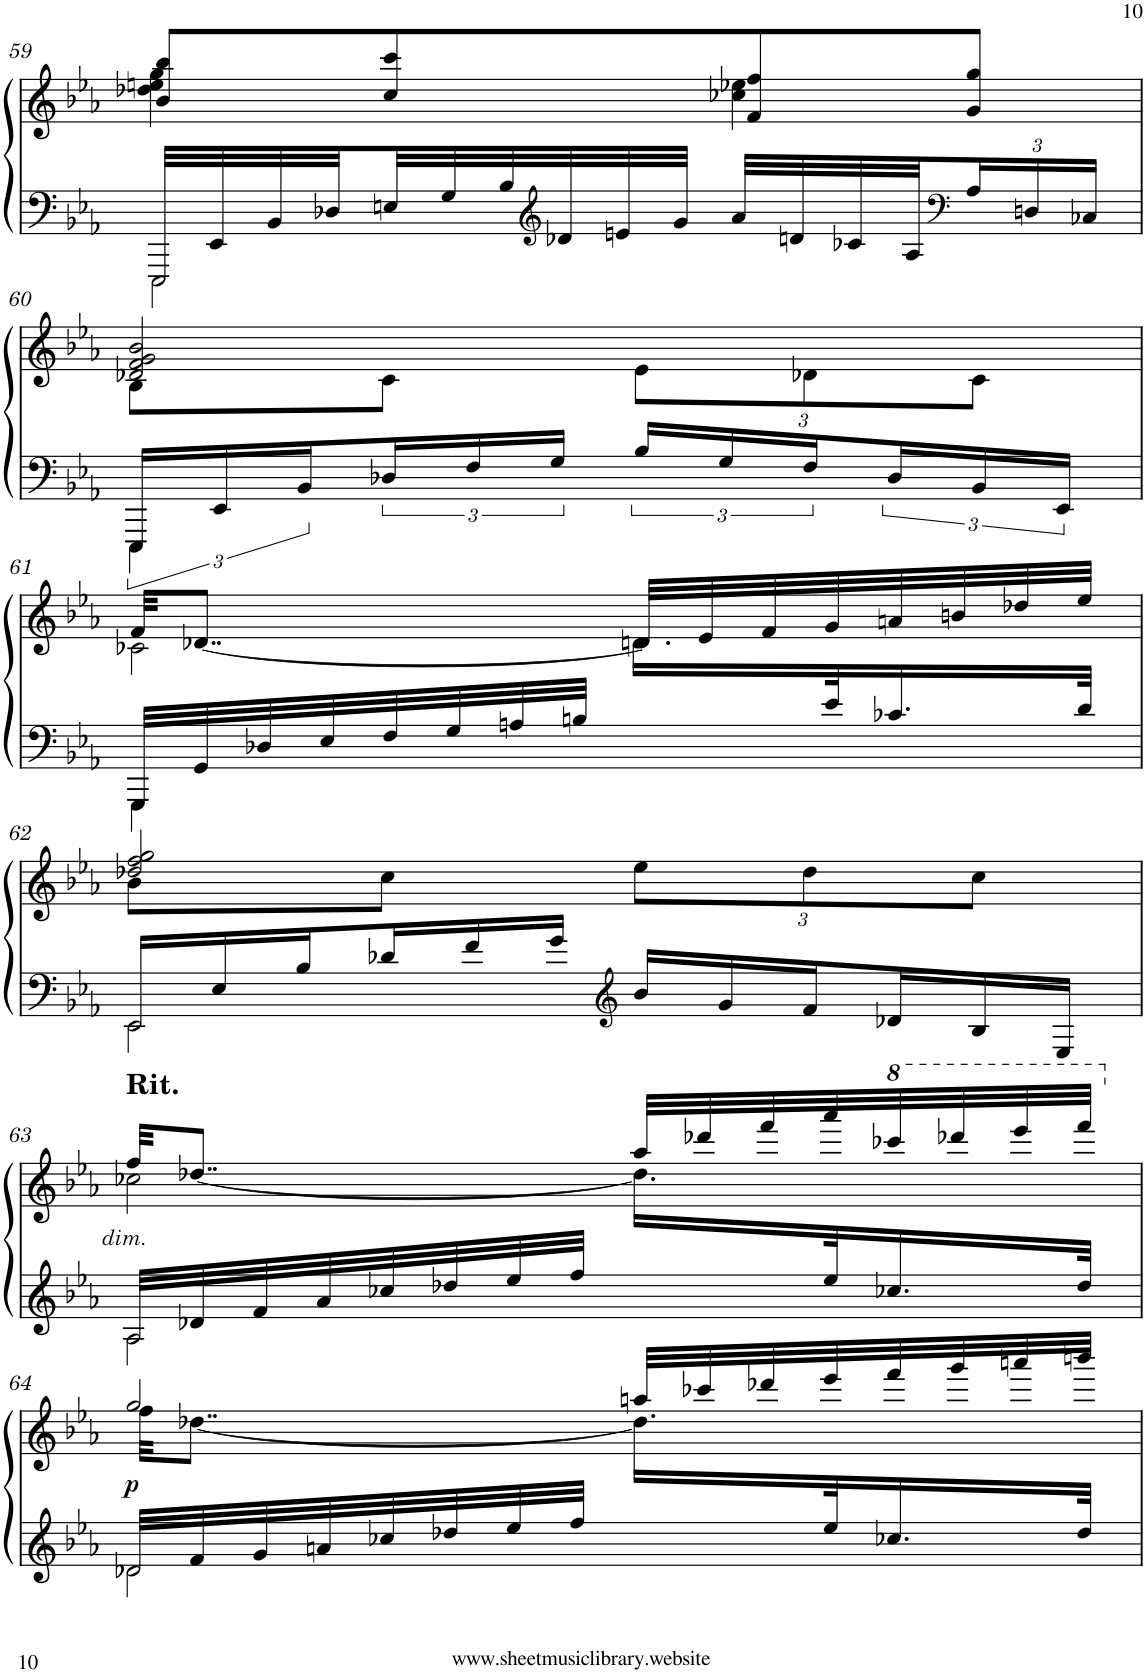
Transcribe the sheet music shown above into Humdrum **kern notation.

**kern	**kern	**dynam
*part1	*part1	*part1
*staff2	*staff1	*staff1/2
*I"Piano	*	*
*I'Pno	*	*
!!LO:PB:g=z
*clefF4	*clefG2	*
*k[b-e-a-]	*k[b-e-a-]	*
*M4/8	*M4/8	*
=59	=59	=59
*^	*^	*
32EEE-/LLL	2EEE-\	8b-/ 8bb-/L	4dd-X\ 4een\ 4gg\	.
32EE-/	.	.	.	.
32BB-/	.	.	.	.
32D-X/	.	.	.	.
*Xbrackettup	*	*	*	*
48En/	.	8cc/ 8ccc/	.	.
48G/	.	.	.	.
48B-/	.	.	.	.
*clefG2	*	*	*	*
48d-X/	.	.	.	.
48en/	.	.	.	.
48g/JJJ	.	.	.	.
32a-/LLL	.	8f/ 8ff/	4cc-X\ 4ee-X\	.
32dn/	.	.	.	.
32c-X/	.	.	.	.
32A-/JJ	.	.	.	.
*clefF4	*	*	*	*
24A-/L	.	8g/ 8gg/J	.	.
24Dn/	.	.	.	.
24C-X/JJ	.	.	.	.
!!LO:LB:g=z	!!
=60	=60	=60	=60	=60
*brackettup	*	*	*	*
24EEE-/LL	4EEE-\	2d-X/ 2f/ 2g/ 2b-/	8B-\L	.
24EE-/	.	.	.	.
24BB-/	.	.	.	.
24D-X/	.	.	8c\J	.
24F/	.	.	.	.
24G/JJ	.	.	.	.
*	*	*	*Xbrackettup	*
24B-/LL	4ryy	.	12e-\L	.
24G/	.	.	.	.
24F/	.	.	12d-X\	.
24D-/	.	.	.	.
24BB-/	.	.	12c\J	.
24EE-/JJ	.	.	.	.
!!LO:LB:g=z
=61	=61	=61	=61	=61
*	*	*	*^	*
32GGG/LLL	4GGG\	32f/KKL	2c-X\	4ryy	.
32GG/	.	[<8..d-X/J	.	.	.
32D-X/	.	.	.	.	.
32E-/	.	.	.	.	.
32F/	.	.	.	.	.
32G/	.	.	.	.	.
32An/	.	.	.	.	.
32Bn/JJJ	.	.	.	.	.
16.ryy	4ryy	32d-/LLL]	.	16.dn\LL	.
.	.	32e-/	.	.	.
.	.	32f/	.	.	.
32e-/K	.	32g/	.	8ryy	.
16.c-X/	.	32an/	.	.	.
.	.	32bn/	.	.	.
.	.	32dd-X/	.	.	.
32d/JJk	.	32ee-/JJJ	.	32ryy	.
*	*	*v	*v	*v	*
!!LO:LB:g=z
=62	=62	=62	=62
*Xbrackettup	*	*	*
*	*	*^	*
24EE-/LL	2EE-\	2dd-X/ 2ff/ 2gg/	8b-\L	.
24E-/	.	.	.	.
24B-/	.	.	.	.
24d-X/	.	.	8cc\J	.
24f/	.	.	.	.
24g/JJ	.	.	.	.
*clefG2	*	*	*	*
24b-/LL	.	.	12ee-\L	.
24g/	.	.	.	.
24f/	.	.	12dd-\	.
24d-X/	.	.	.	.
24B-/	.	.	12cc\J	.
24E-/JJ	.	.	.	.
!!LO:LB:g=z
=63	=63	=63	=63	=63
*	*	*	*^	*
!	!	!LO:TX:a:B:t=Rit.	!	!	!
!	!	!LO:TX:b:i:t=dim.	!	!	!
32A-/LLL	2A-\	32ff/KKL	2cc-X\	4ryy	.
32d-X/	.	[<8..dd-X/J	.	.	.
32f/	.	.	.	.	.
32a-/	.	.	.	.	.
32cc-X/	.	.	.	.	.
32dd-X/	.	.	.	.	.
32ee-/	.	.	.	.	.
32ff/JJJ	.	.	.	.	.
16.ryy	.	32aa-/LLL	.	16.dd-\LL]	.
.	.	32ddd-X/	.	.	.
.	.	32fff/	.	.	.
32ee-/K	.	32aaa-/	.	8ryy	.
*	*	*8va	*	*	*
16.cc-X/	.	32cccc-X/	.	.	.
.	.	32dddd-X/	.	.	.
.	.	32eeee-/	.	.	.
32dd-/JJk	.	32ffff/JJJ	.	32ryy	.
!!LO:LB:g=z	!!	!!
=64	=64	=64	=64	=64	=64
*	*	*X8va	*	*	*
!	!	!	!	!	!LO:DY:b
32d-X/LLL	2d-\	32ff\KKL	2gg/	4ryy	p
32f/	.	[<8..dd-X\J	.	.	.
32g/	.	.	.	.	.
32an/	.	.	.	.	.
32cc-X/	.	.	.	.	.
32dd-X/	.	.	.	.	.
32ee-/	.	.	.	.	.
32ff/JJJ	.	.	.	.	.
16.ryy	.	32aan/LLL	.	16.dd-\LL]	.
.	.	32ccc-X/	.	.	.
.	.	32ddd-X/	.	.	.
32ee-/K	.	32eee-/	.	8ryy	.
16.cc-X/	.	32fff/	.	.	.
.	.	32ggg/	.	.	.
.	.	32aaan/	.	.	.
32dd-/JJk	.	32bbbn/JJJ	.	32ryy	.
*v	*v	*	*	*	*
*	*v	*v	*v	*
=	=	=
*-	*-	*-
